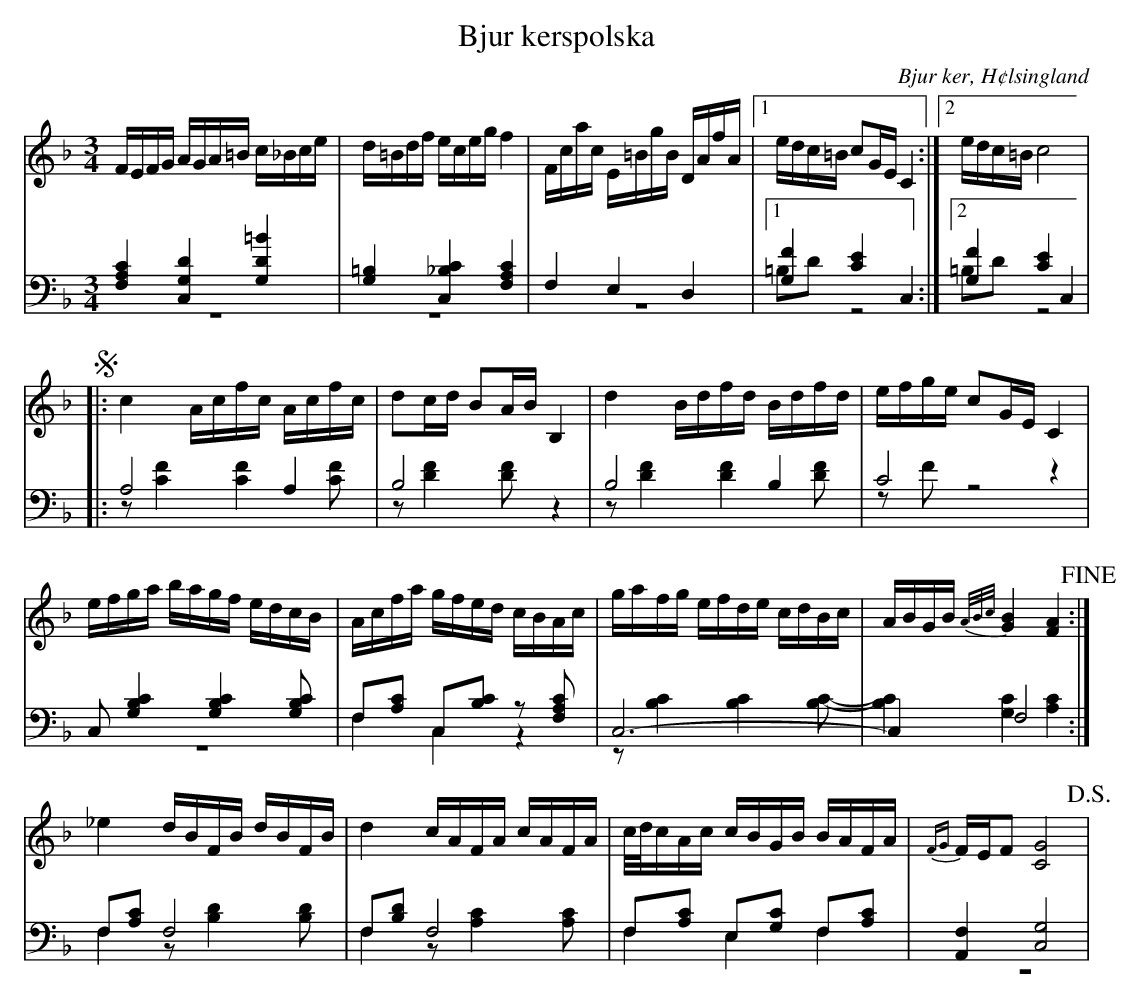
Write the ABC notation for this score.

X:1
T: Bjur kerspolska
O: Bjur ker, H¢lsingland
M: 3/4
L: 1/16
K: F
V:1
V:2
V:3 merge
V:1
FEFG AGA=B c_Bce|d=Bdf eceg f4|Fcac E=BgB DAfA|1 edc=B c2GE C4:|2 edc=B c8 |
!segno! |:c4 Acfc Acfc|d2cd B2AB B,4|d4 Bdfd Bdfd|efge c2GE C4|
efga bagf edcB|Acfa gfed cBAc|gafg efde cdBc|ABGB {A/B/c/}[G4B4] [F4A4] !fine!:|
_e4 dBFB dBFB|d4 cAFA cAFA|c/d/cAc cBGB BAFA|{FG}FEF2 [C8G8] !D.S.!|
V:2 clef=bass
[F,4A,4C4] [G,4C,4D4] [G,4=B4D4]|[G,4=B,4] [C,4_B,4C4] [F,4A,4C4]|F,4 E,4 D,4|1 [G,4F4] [C4E4] C,4:|2 [G,4F4] [C4E4] C,4 |
|:A,8 A,4|B,8 z4|B,8  B,4|C8 z4|
C,2 [G,4B,4C4] [G,4B,4C4] [G,2B,2C2]|F,2[A,2C2] C,2[B,2C2] z2 [F,2A,2C2]|C,12-|C,4 F,8:|
F,2[A,2C2] F,8|F,2[B,2D2] F,8|F,2[A,2C2] E,2[G,2C2] F,2[A,2C2]|[A,,4F,4] [C,8G,8] |
V:3 clef=bass
z12|z12|z12|1 =B,2D2 z8:|2 =B,2D2 z8|
|:z2 [C4F4] [C4F4] [C2F2]|z2 [D4F4] [D2F2] z4|z2 [D4F4] [D4F4] [D2F2]|z2 F2 z8|
z12|F,4 C,4 z4|z2 [B,4C4] [B,4C4] [B,2C2]-|[B,4C4] [G,4C4] [A,4C4]:|
F,4 z2 [B,4D4] [B,2D2]|F,4 z2 [A,4C4] [A,2C2]|F,4 E,4 F,4|z12|
